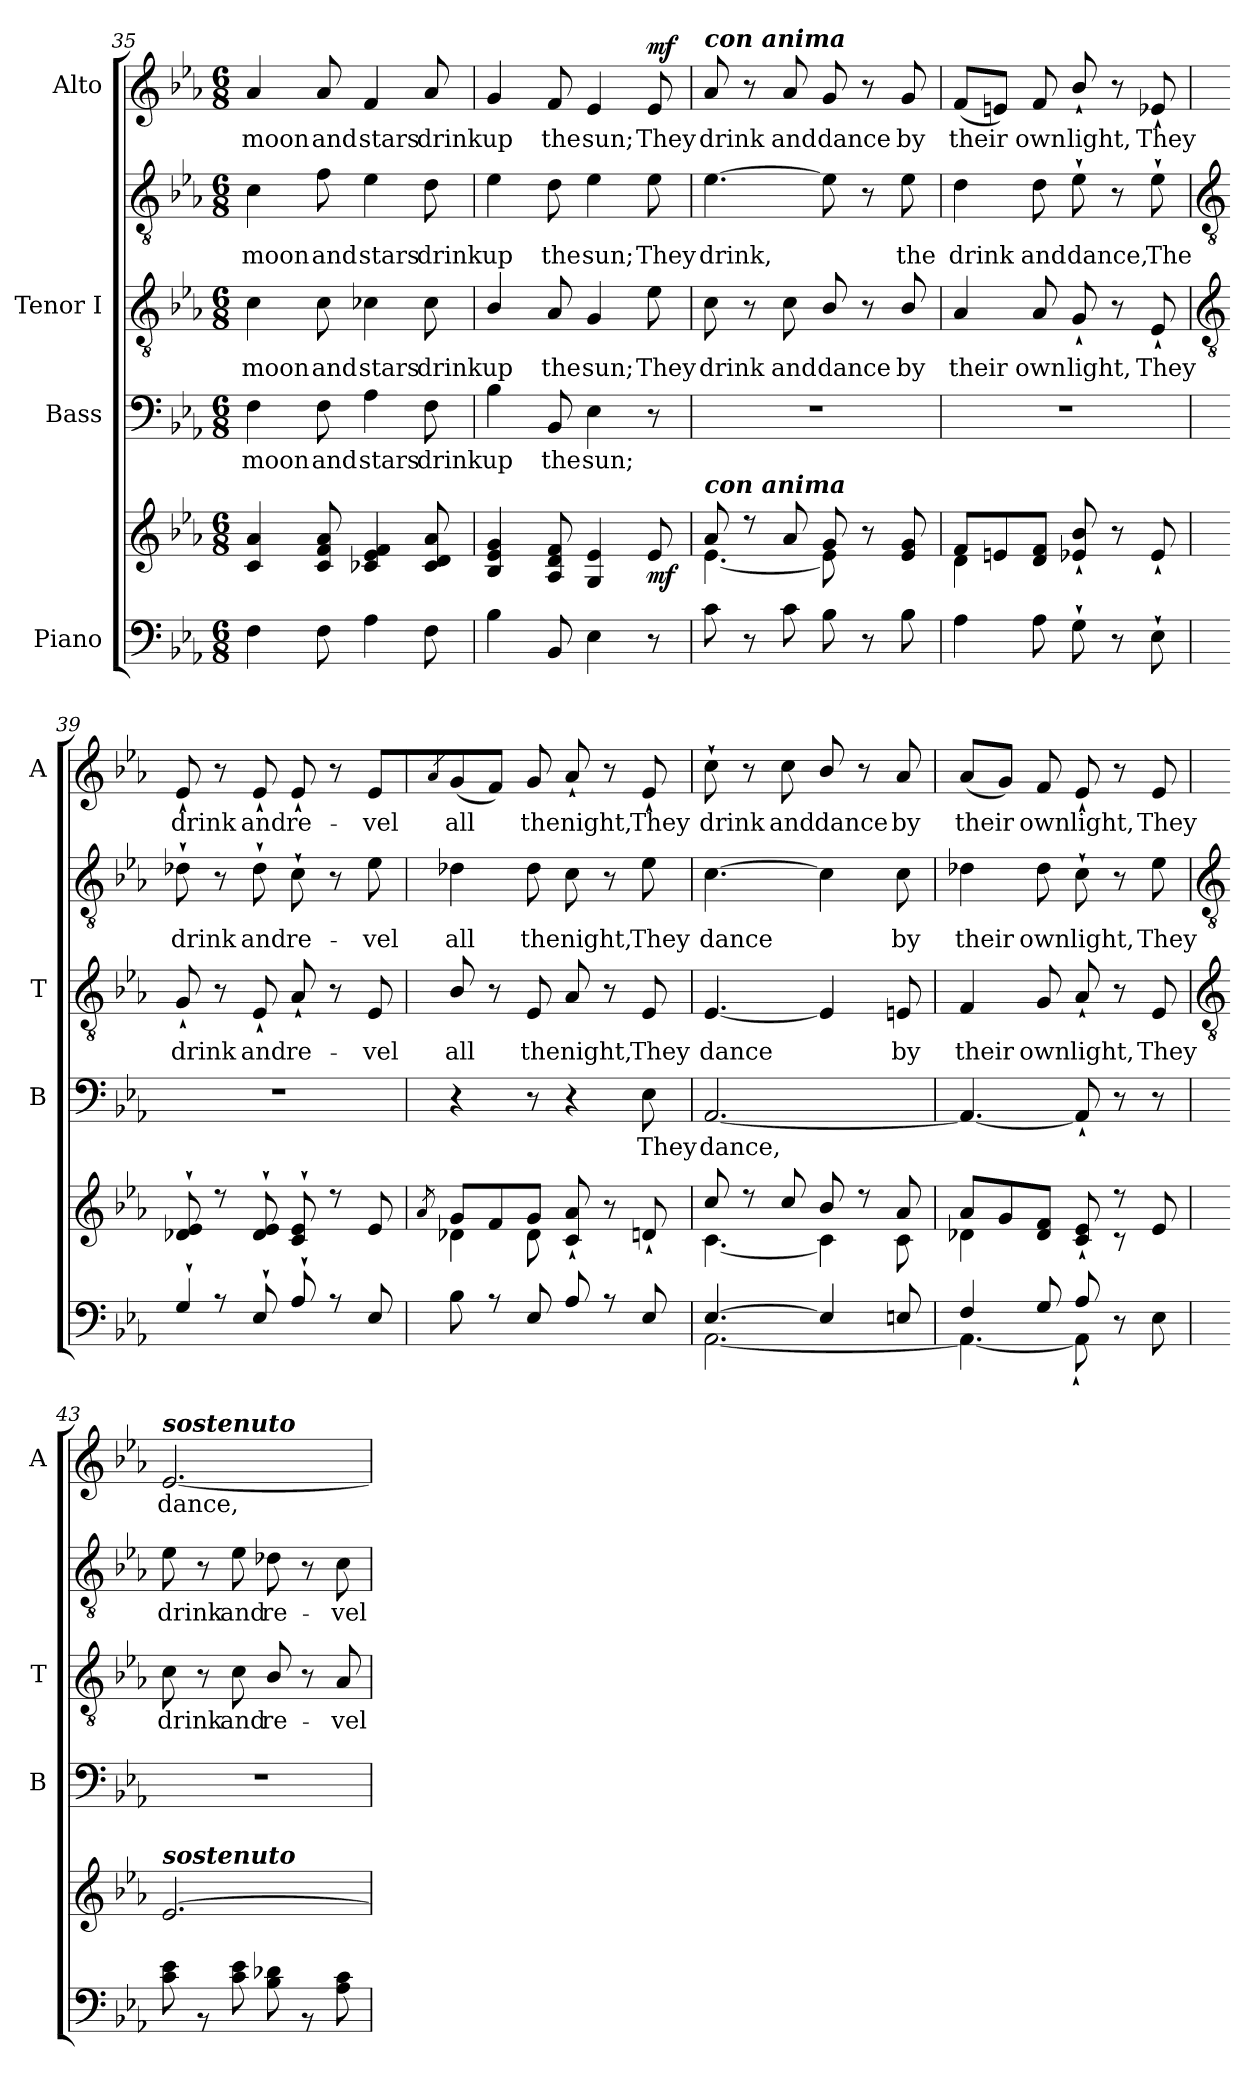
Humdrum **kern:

**kern	**kern	**dynam	**kern	**text	**kern	**text	**kern	**text	**dynam	**kern	**text	**dynam
*part4	*part4	*part4	*part3	*part3	*part2	*part2	*part2	*part2	*part2	*part1	*part1	*part1
*staff6	*staff5	*staff5/6	*staff4	*staff4	*staff3	*staff3	*staff2	*staff2	*staff2/3	*staff1	*staff1	*staff1
*I"Piano	*	*	*I"Bass	*	*I"Tenor I	*	*	*	*	*I"Alto	*	*
*	*	*	*I'B	*	*I'T	*	*	*	*	*I'A	*	*
!!LO:LB:g=z
*clefF4	*clefG2	*	*clefF4	*	*clefGv2	*	*clefGv2	*	*	*clefG2	*	*
*k[b-e-a-]	*k[b-e-a-]	*	*k[b-e-a-]	*	*k[b-e-a-]	*	*k[b-e-a-]	*	*	*k[b-e-a-]	*	*
*E-:	*E-:	*	*E-:	*	*E-:	*	*E-:	*	*	*E-:	*	*
*M6/8	*M6/8	*	*M6/8	*	*M6/8	*	*M6/8	*	*	*M6/8	*	*
=35	=35	=35	=35	=35	=35	=35	=35	=35	=35	=35	=35	=35
*	*^	*	*	*	*	*	*	*	*	*	*	*
!	!	!LO:N:vis=1	!	!	!LO:LY:b	!	!LO:LY:b	!	!LO:LY:b	!	!	!LO:LY:b	!
4F	4c 4a-	2.ryy	.	4F	moon	4c	moon	4c	moon	.	4a-	moon	.
!	!	!	!	!	!LO:LY:b	!	!LO:LY:b	!	!LO:LY:b	!	!	!LO:LY:b	!
8F	8c 8f 8a-	.	.	8F	and	8c	and	8f	and	.	8a-	and	.
!	!	!	!	!	!LO:LY:b	!	!LO:LY:b	!	!LO:LY:b	!	!	!LO:LY:b	!
4A-	4c-X 4e- 4f	.	.	4A-	stars	4c-X	stars	4e-	stars	.	4f	stars	.
!	!	!	!	!	!LO:LY:b	!	!LO:LY:b	!	!LO:LY:b	!	!	!LO:LY:b	!
8F	8c- 8d 8a-	.	.	8F	drink	8c-	drink	8d	drink	.	8a-	drink	.
=36	=36	=36	=36	=36	=36	=36	=36	=36	=36	=36	=36	=36	=36
!	!	!LO:N:vis=1	!	!	!LO:LY:b	!	!LO:LY:b	!	!LO:LY:b	!	!	!LO:LY:b	!
4B-\	4B- 4e- 4g	2.ryy	.	4B-\	up	4B-/	up	4e-	up	.	4g	up	.
!	!	!	!	!	!LO:LY:b	!	!LO:LY:b	!	!LO:LY:b	!	!	!LO:LY:b	!
8BB-	8A- 8d 8f	.	.	8BB-	the	8A-	the	8d	the	.	8f	the	.
!	!	!	!	!	!LO:LY:b	!	!LO:LY:b	!	!LO:LY:b	!	!	!LO:LY:b	!
4E-	4G 4e-	.	.	4E-	sun;	4G	sun;	4e-	sun;	.	4e-	sun;	.
!	!	!	!LO:DY:b	!	!	!	!LO:LY:b	!	!LO:LY:b	!LO:DY:b=2	!	!LO:LY:b	!
!	!	!	!	!	!	!	!	!	!	!LO:DY:n=1:b	!	!	!LO:DY:b
8r	8e-	.	mf	8r	.	8e-	They	8e-	They	mf mf	8e-	They	mf
=37	=37	=37	=37	=37	=37	=37	=37	=37	=37	=37	=37	=37	=37
!	!	!	!	!	!	!	!	!	!	!	!LO:TX:a:Bi:t=con anima	!	!
!	!LO:TX:a:Bi:t=con anima	!	!	!	!	!	!	!	!	!	!	!	!
!	!	!	!	!LO:N:vis=1	!	!	!LO:LY:b	!	!LO:LY:b	!	!	!LO:LY:b	!
8c	8a-	[4.e-\	.	2.r	.	8c	drink	[4.e-	drink,	.	8a-	drink	.
8r	8r	.	.	.	.	8r	.	.	.	.	8r	.	.
!	!	!	!	!	!	!	!LO:LY:b	!	!	!	!	!LO:LY:b	!
8c	8a-	.	.	.	.	8c	and	.	.	.	8a-	and	.
!	!	!	!	!	!	!	!LO:LY:b	!	!	!	!	!LO:LY:b	!
8B-\	8g	8e-\]	.	.	.	8B-/	dance	8e-]	.	.	8g	dance	.
8r	8r	4ryy	.	.	.	8r	.	8r	.	.	8r	.	.
!	!	!	!	!	!	!	!LO:LY:b	!	!LO:LY:b	!	!	!LO:LY:b	!
8B-\	8e- 8g	.	.	.	.	8B-/	by	8e-	the	.	8g	by	.
=38	=38	=38	=38	=38	=38	=38	=38	=38	=38	=38	=38	=38	=38
!	!	!	!	!LO:N:vis=1	!	!	!LO:LY:b	!	!LO:LY:b	!	!	!LO:LY:b	!
4A-	8fL	4d\	.	2.r	.	4A-	their	4d	drink	.	(<8fL	their	.
.	8en	.	.	.	.	.	.	.	.	.	8enJ)	.	.
!	!	!	!	!	!	!	!LO:LY:b	!	!LO:LY:b	!	!	!LO:LY:b	!
8A-	8d 8fJ	2ryy	.	.	.	8A-	own	8d	and	.	8f	own	.
!	!	!	!	!	!	!	!LO:LY:b	!	!LO:LY:b	!	!	!LO:LY:b	!
8G`	8e-X/` 8b-/`	.	.	.	.	8G`	light,	8e-`	dance,	.	8b-`/	light,	.
8r	8r	.	.	.	.	8r	.	8r	.	.	8r	.	.
!	!	!	!	!	!	!	!LO:LY:b	!	!LO:LY:b	!	!	!LO:LY:b	!
8E-`	8e-`	.	.	.	.	8E-`	They	8e-`	The	.	8e-X`	They	.
!!LO:LB:g=z
=39	=39	=39	=39	=39	=39	=39	=39	=39	=39	=39	=39	=39	=39
*	*	*	*	*	*	*clefGv2	*	*clefGv2	*	*	*	*	*
*^	*	*	*	*	*	*	*	*	*	*	*	*	*
!	!LO:N:vis=1	!	!LO:N:vis=1	!	!LO:N:vis=1	!	!	!LO:LY:b	!	!LO:LY:b	!	!	!LO:LY:b	!
8G`J	2.ryy	8d-X` 8e-`	2.ryy	.	2.r	.	8G`	drink	8d-X`	drink	.	8e-`	drink	.
8r	.	8r	.	.	.	.	8r	.	8r	.	.	8r	.	.
!	!	!	!	!	!	!	!	!LO:LY:b	!	!LO:LY:b	!	!	!LO:LY:b	!
8E-`	.	8d-` 8e-`	.	.	.	.	8E-`	and	8d-`	and	.	8e-`	and	.
!	!	!	!	!	!	!	!	!LO:LY:b	!	!LO:LY:b	!	!	!LO:LY:b	!
8A-`	.	8c` 8e-`	.	.	.	.	8A-`	re-	8c`	re-	.	8e-`	re-	.
8r	.	8r	.	.	.	.	8r	.	8r	.	.	8r	.	.
!	!	!	!	!	!	!	!	!LO:LY:b	!	!LO:LY:b	!	!	!LO:LY:b	!
8E-	.	8e-L	.	.	.	.	8E-	-vel	8e-	-vel	.	8e-L	-vel	.
=40	=40	=40	=40	=40	=40	=40	=40	=40	=40	=40	=40	=40	=40	=40
.	.	8qa-L	.	.	.	.	.	.	.	.	.	8qa-	.	.
!	!LO:N:vis=1	!	!	!	!	!	!	!LO:LY:b	!	!LO:LY:b	!	!	!LO:LY:b	!
8B-\	2.ryy	8g	4d-X\	.	4r	.	8B-/	all	4d-X	all	.	(<8g	all	.
8r	.	8f	.	.	.	.	8r	.	.	.	.	8fJ)	.	.
!	!	!	!	!	!	!	!	!LO:LY:b	!	!LO:LY:b	!	!	!LO:LY:b	!
8E-	.	8gJ	8d-\	.	8r	.	8E-	the	8d-	the	.	8g	the	.
!	!	!	!	!	!	!	!	!LO:LY:b	!	!LO:LY:b	!	!	!LO:LY:b	!
8A-	.	8c` 8a-`	4.ryy	.	4r	.	8A-	night,	8c	night,	.	8a-`	night,	.
8r	.	8r	.	.	.	.	8r	.	8r	.	.	8r	.	.
!	!	!	!	!	!	!LO:LY:b	!	!LO:LY:b	!	!LO:LY:b	!	!	!LO:LY:b	!
8E-	.	8d`	.	.	8E-	They	8E-	They	8e-	They	.	8e-`	They	.
=41	=41	=41	=41	=41	=41	=41	=41	=41	=41	=41	=41	=41	=41	=41
!	!	!	!	!	!	!LO:LY:b	!	!LO:LY:b	!	!LO:LY:b	!	!	!LO:LY:b	!
[4.E-/	[2.AA-\	8cc/	[4.c\	.	[2.AA-	dance,	[4.E-	dance	[4.c	dance	.	8cc`	drink	.
.	.	8r	.	.	.	.	.	.	.	.	.	8r	.	.
!	!	!	!	!	!	!	!	!	!	!	!	!	!LO:LY:b	!
.	.	8cc/	.	.	.	.	.	.	.	.	.	8cc	and	.
!	!	!	!	!	!	!	!	!	!	!	!	!	!LO:LY:b	!
4E-/]	.	8b-/	4c\]	.	.	.	4E-]	.	4c]	.	.	8b-/	dance	.
.	.	8r	.	.	.	.	.	.	.	.	.	8r	.	.
!	!	!	!	!	!	!	!	!LO:LY:b	!	!LO:LY:b	!	!	!LO:LY:b	!
8En/	.	8a-	8c\	.	.	.	8En	by	8c	by	.	8a-	by	.
=42	=42	=42	=42	=42	=42	=42	=42	=42	=42	=42	=42	=42	=42	=42
!	!	!	!	!	!	!	!	!LO:LY:b	!	!LO:LY:b	!	!	!LO:LY:b	!
4F/	4.AA-\_	8a-L	4d-X\	.	4.AA-_	.	4F	their	4d-X	their	.	(<8a-L	their	.
.	.	8g	.	.	.	.	.	.	.	.	.	8gJ)	.	.
!	!	!	!	!	!	!	!	!LO:LY:b	!	!LO:LY:b	!	!	!LO:LY:b	!
8G/	.	8d- 8fJ	4ryy	.	.	.	8G	own	8d-	own	.	8f	own	.
!	!	!	!	!	!	!	!	!LO:LY:b	!	!LO:LY:b	!	!	!LO:LY:b	!
8A-/	8AA-`\]	8c` 8e-`	.	.	8AA-`]	.	8A-`	light,	8c`	light,	.	8e-`	light,	.
8r	8ryy	8r	8r	.	8r	.	8r	.	8r	.	.	8r	.	.
!	!	!	!	!	!	!	!	!LO:LY:b	!	!LO:LY:b	!	!	!LO:LY:b	!
8ryy	8E-\	8e-	8ryy	.	8r	.	8E-	They	8e-	They	.	8e-	They	.
!!LO:LB:g=z
=43	=43	=43	=43	=43	=43	=43	=43	=43	=43	=43	=43	=43	=43	=43
*	*	*	*	*	*	*	*clefGv2	*	*clefGv2	*	*	*	*	*
!	!	!	!	!	!	!	!	!	!	!	!	!LO:TX:a:Bi:t=sostenuto	!	!
!	!	!LO:TX:a:Bi:t=sostenuto	!	!	!	!	!	!	!	!	!	!	!	!
!	!	!	!	!	!LO:N:vis=1	!	!	!LO:LY:b	!	!LO:LY:b	!	!	!LO:LY:b	!
2.ryy	8c 8e-	[2.e-/	2.ryy	.	2.r	.	8c	drink	8e-	drink	.	[2.e-	dance,	.
.	8r	.	.	.	.	.	8r	.	8r	.	.	.	.	.
!	!	!	!	!	!	!	!	!LO:LY:b	!	!LO:LY:b	!	!	!	!
.	8c 8e-	.	.	.	.	.	8c	and	8e-	and	.	.	.	.
!	!	!	!	!	!	!	!	!LO:LY:b	!	!LO:LY:b	!	!	!	!
.	8B-\ 8d-X\	.	.	.	.	.	8B-/	re-	8d-X	re-	.	.	.	.
.	8r	.	.	.	.	.	8r	.	8r	.	.	.	.	.
!	!	!	!	!	!	!	!	!LO:LY:b	!	!LO:LY:b	!	!	!	!
.	8A- 8c	.	.	.	.	.	8A-	-vel	8c	-vel	.	.	.	.
*v	*v	*	*	*	*	*	*	*	*	*	*	*	*	*
*	*v	*v	*	*	*	*	*	*	*	*	*	*	*
=	=	=	=	=	=	=	=	=	=	=	=	=
*-	*-	*-	*-	*-	*-	*-	*-	*-	*-	*-	*-	*-
